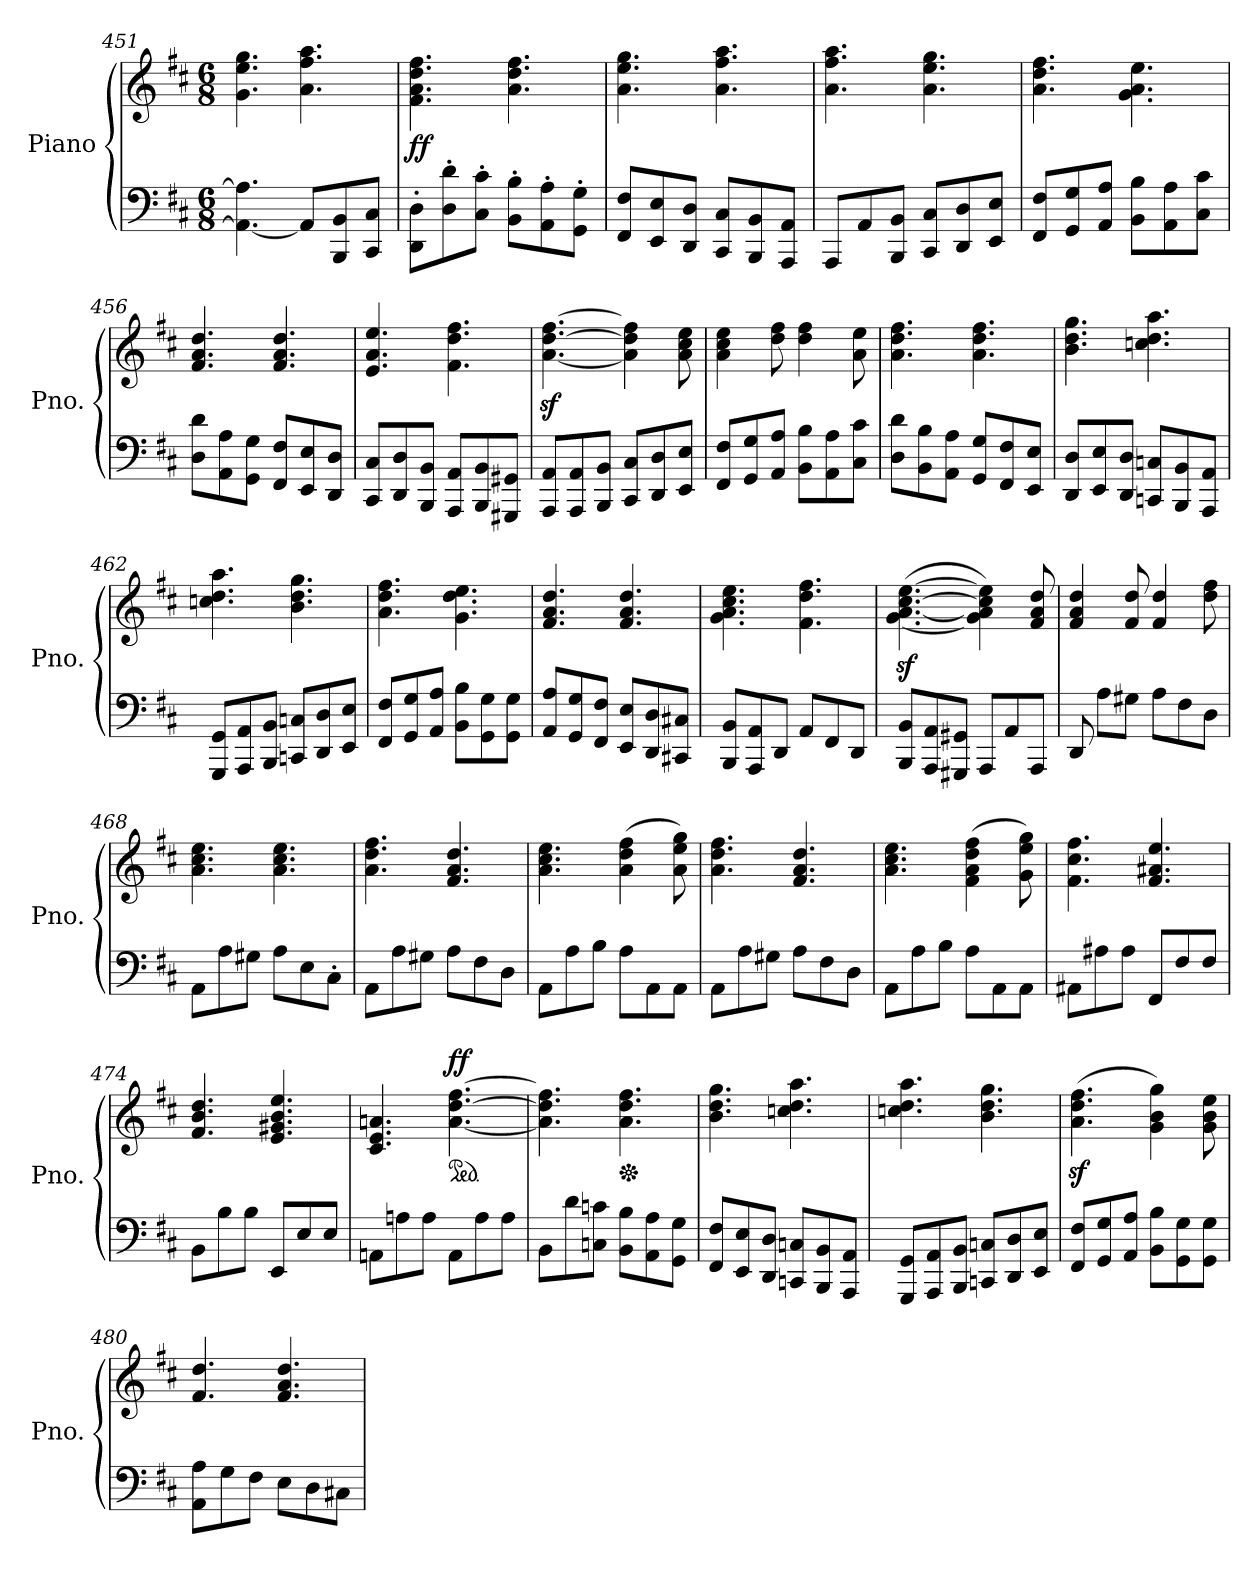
**kern	**kern	**dynam
*part1	*part1	*part1
*staff2	*staff1	*staff1/2
*I"Piano	*	*
*I'Pno.	*	*
*clefF4	*clefG2	*
*k[f#c#]	*k[f#c#]	*
*M6/8	*M6/8	*
=451	=451	=451
4.AA\_ 4.A\]	4.g\ 4.ee\ 4.gg\	.
8AA/L]	4.a\ 4.ff#\ 4.aa\	.
8BBB/ 8BB/	.	.
8CC#/ 8C#/J	.	.
=452	=452	=452
*	*MM184	*
!	!	!LO:DY:a=2
8DD\' 8D\'L	4.f#\ 4.a\ 4.dd\ 4.ff#\	ff
8D\' 8d\'	.	.
8C#\' 8c#\'J	.	.
8BB\' 8B\'L	4.a\ 4.dd\ 4.ff#\	.
8AA\' 8A\'	.	.
8GG\' 8G\'J	.	.
=453	=453	=453
8FF#/ 8F#/L	4.a\ 4.ee\ 4.gg\	.
8EE/ 8E/	.	.
8DD/ 8D/J	.	.
8CC#/ 8C#/L	4.a\ 4.ff#\ 4.aa\	.
8BBB/ 8BB/	.	.
8AAA/ 8AA/J	.	.
=454	=454	=454
8AAA/L	4.a\ 4.ff#\ 4.aa\	.
8AA/	.	.
8BBB/ 8BB/J	.	.
8CC#/ 8C#/L	4.a\ 4.ee\ 4.gg\	.
8DD/ 8D/	.	.
8EE/ 8E/J	.	.
=455	=455	=455
8FF#/ 8F#/L	4.a\ 4.dd\ 4.ff#\	.
8GG/ 8G/	.	.
8AA/ 8A/J	.	.
8BB\ 8B\L	4.g\ 4.a\ 4.ee\	.
8AA\ 8A\	.	.
8C#\ 8c#\J	.	.
!!LO:LB:g=z
=456	=456	=456
8D\ 8d\L	4.f#/ 4.a/ 4.dd/	.
8AA\ 8A\	.	.
8GG\ 8G\J	.	.
8FF#/ 8F#/L	4.f#/ 4.a/ 4.dd/	.
8EE/ 8E/	.	.
8DD/ 8D/J	.	.
=457	=457	=457
8CC#/ 8C#/L	4.e/ 4.a/ 4.ee/	.
8DD/ 8D/	.	.
8BBB/ 8BB/J	.	.
8AAA/ 8AA/L	4.f#\ 4.dd\ 4.ff#\	.
8BBB/ 8BB/	.	.
8GGG#X/ 8GG#X/J	.	.
=458	=458	=458
8AAA/ 8AA/L	[4.a\z> [4.dd\z> [4.ff#\z>	.
8AAA/ 8AA/	.	.
8BBB/ 8BB/J	.	.
8CC#/ 8C#/L	4a\] 4dd\] 4ff#\]	.
8DD/ 8D/	.	.
8EE/ 8E/J	8a\ 8cc#\ 8ee\	.
=459	=459	=459
8FF#/ 8F#/L	4a\ 4cc#\ 4ee\	.
8GG/ 8G/	.	.
8AA/ 8A/J	8dd\ 8ff#\	.
8BB\ 8B\L	4dd\ 4ff#\	.
8AA\ 8A\	.	.
8C#\ 8c#\J	8a\ 8ee\	.
=460	=460	=460
8D\ 8d\L	4.a\ 4.dd\ 4.ff#\	.
8BB\ 8B\	.	.
8AA\ 8A\J	.	.
8GG/ 8G/L	4.a\ 4.dd\ 4.ff#\	.
8FF#/ 8F#/	.	.
8EE/ 8E/J	.	.
!!LO:PB:g=z
=461	=461	=461
8DD/ 8D/L	4.b\ 4.dd\ 4.gg\	.
8EE/ 8E/	.	.
8DD/ 8D/J	.	.
8CCn/ 8Cn/L	4.ccn\ 4.dd\ 4.aa\	.
8BBB/ 8BB/	.	.
8AAA/ 8AA/J	.	.
=462	=462	=462
8GGG/ 8GG/L	4.ccn\ 4.dd\ 4.aa\	.
8AAA/ 8AA/	.	.
8BBB/ 8BB/J	.	.
8CCn/ 8Cn/L	4.b\ 4.dd\ 4.gg\	.
8DD/ 8D/	.	.
8EE/ 8E/J	.	.
=463	=463	=463
8FF#/ 8F#/L	4.a\ 4.dd\ 4.ff#\	.
8GG/ 8G/	.	.
8AA/ 8A/J	.	.
8BB\ 8B\L	4.g\ 4.dd\ 4.ee\	.
8GG\ 8G\	.	.
8GG\ 8G\J	.	.
=464	=464	=464
8AA/ 8A/L	4.f#/ 4.a/ 4.dd/	.
8GG/ 8G/	.	.
8FF#/ 8F#/J	.	.
8EE/ 8E/L	4.f#/ 4.a/ 4.dd/	.
8DD/ 8D/	.	.
8CC#X/ 8C#X/J	.	.
=465	=465	=465
8BBB/ 8BB/L	4.g\ 4.a\ 4.cc#\ 4.ee\	.
8AAA/ 8AA/	.	.
8DD/J	.	.
8AA/L	4.f#\ 4.dd\ 4.ff#\	.
8FF#/	.	.
8DD/J	.	.
!!LO:LB:g=z
=466	=466	=466
8BBB/ 8BB/L	([4.g\z> [4.a\z> [4.cc#\z> [4.ee\z>	.
8AAA/ 8AA/	.	.
8GGG#X/ 8GG#X/J	.	.
8AAA/L	4g\] 4a\] 4cc#\] 4ee\])	.
8AA/	.	.
8AAA/J	8f#/ 8a/ 8dd/	.
=467	=467	=467
8DD/	4f#/ 4a/ 4dd/	.
8A\L	.	.
8G#X\J	8f#/ 8dd/	.
8A\L	4f#/ 4dd/	.
8F#\	.	.
8D\J	8dd\ 8ff#\	.
=468	=468	=468
8AA\L	4.a\ 4.cc#\ 4.ee\	.
8A\	.	.
8G#X\J	.	.
8A\L	4.a\ 4.cc#\ 4.ee\	.
8E\	.	.
8C#'\J	.	.
=469	=469	=469
8AA\L	4.a\ 4.dd\ 4.ff#\	.
8A\	.	.
8G#X\J	.	.
8A\L	4.f#/ 4.a/ 4.dd/	.
8F#\	.	.
8D\J	.	.
=470	=470	=470
8AA\L	4.a\ 4.cc#\ 4.ee\	.
8A\	.	.
8B\J	.	.
8A\L	(4a\ 4dd\ 4ff#\	.
8AA\	.	.
8AA\J	8a\ 8ee\ 8gg\)	.
!!LO:LB:g=z
=471	=471	=471
8AA\L	4.a\ 4.dd\ 4.ff#\	.
8A\	.	.
8G#X\J	.	.
8A\L	4.f#/ 4.a/ 4.dd/	.
8F#\	.	.
8D\J	.	.
=472	=472	=472
8AA\L	4.a\ 4.cc#\ 4.ee\	.
8A\	.	.
8B\J	.	.
8A\L	(4f#\ 4a\ 4dd\ 4ff#\	.
8AA\	.	.
8AA\J	8g\ 8ee\ 8gg\)	.
=473	=473	=473
8AA#X\L	4.f#\ 4.cc#\ 4.ff#\	.
8A#X\	.	.
8A#\J	.	.
8FF#/L	4.f#/ 4.a#X/ 4.ee/	.
8F#/	.	.
8F#/J	.	.
=474	=474	=474
8BB\L	4.f#/ 4.b/ 4.dd/	.
8B\	.	.
8B\J	.	.
8EE/L	4.e/ 4.g#X/ 4.b/ 4.ee/	.
8E/	.	.
8E/J	.	.
=475	=475	=475
8AAn\L	4.c#/ 4.e/ 4.an/	.
8An\	.	.
8A\J	.	.
*	*ped	*
!	!	!LO:DY:a
8AA\L	[4.a\ [4.dd\ [4.ff#\	ff
8A\	.	.
8A\J	.	.
=476	=476	=476
8BB\L	4.a\] 4.dd\] 4.ff#\]	.
8d\	.	.
8Cn\ 8cn\J	.	.
*	*Xped	*
8BB\ 8B\L	4.a\ 4.dd\ 4.ff#\	.
8AA\ 8A\	.	.
8GG\ 8G\J	.	.
!!LO:LB:g=z
=477	=477	=477
8FF#/ 8F#/L	4.b\ 4.dd\ 4.gg\	.
8EE/ 8E/	.	.
8DD/ 8D/J	.	.
8CCn/ 8Cn/L	4.ccn\ 4.dd\ 4.aa\	.
8BBB/ 8BB/	.	.
8AAA/ 8AA/J	.	.
=478	=478	=478
8GGG/ 8GG/L	4.ccn\ 4.dd\ 4.aa\	.
8AAA/ 8AA/	.	.
8BBB/ 8BB/J	.	.
8CCn/ 8Cn/L	4.b\ 4.dd\ 4.gg\	.
8DD/ 8D/	.	.
8EE/ 8E/J	.	.
=479	=479	=479
8FF#/ 8F#/L	(4.a\z> 4.dd\z> 4.ff#\z>	.
8GG/ 8G/	.	.
8AA/ 8A/J	.	.
8BB\ 8B\L	4g\ 4b\ 4gg\)	.
8GG\ 8G\	.	.
8GG\ 8G\J	8g\ 8b\ 8ee\	.
=480	=480	=480
8AA\ 8A\L	4.f#/ 4.dd/	.
8G\	.	.
8F#\J	.	.
8E\L	4.f#/ 4.a/ 4.dd/	.
8D\	.	.
8C#X\J	.	.
=	=	=
*-	*-	*-
